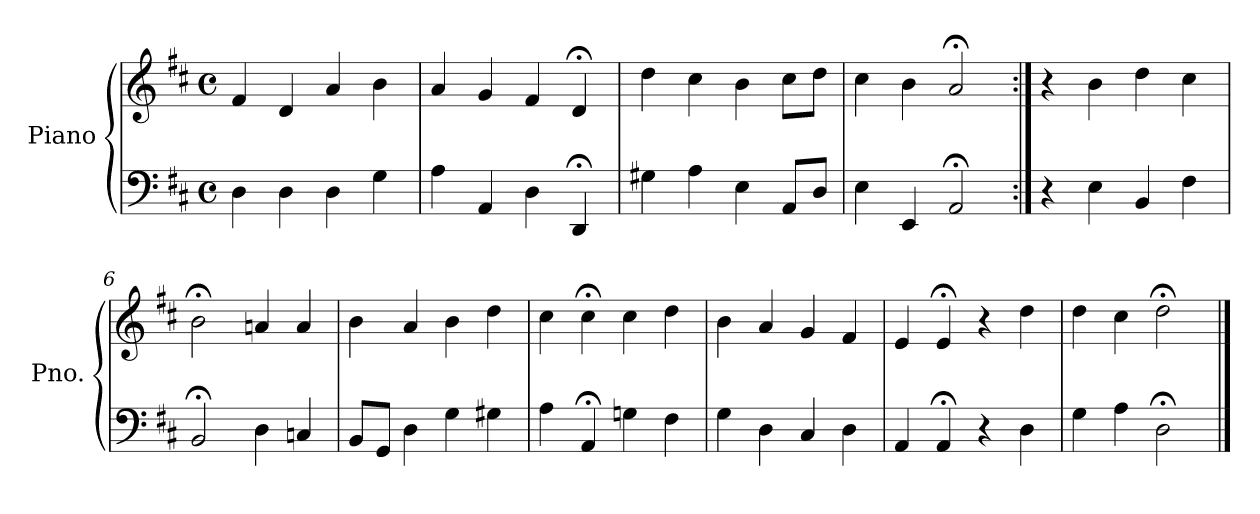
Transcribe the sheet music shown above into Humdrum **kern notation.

**kern	**kern
*part1	*part1
*staff2	*staff1
*I"Piano	*
*I'Pno.	*
*clefF4	*clefG2
*k[f#c#]	*k[f#c#]
*M4/4	*M4/4
*met(c)	*met(c)
=1	=1
4D\	4f#/
4D\	4d/
4D\	4a/
4G\	4b\
=2	=2
4A\	4a/
4AA/	4g/
4D\	4f#/
4DD;</	4d;</
=3	=3
4G#X\	4dd\
4A\	4cc#\
4E\	4b\
8AA/L	8cc#\L
8D/J	8dd\J
=4	=4
4E\	4cc#\
4EE/	4b\
2AA;</	2a;</
=5:|!	=5:|!
4r	4r
4E\	4b\
4BB/	4dd\
4F#\	4cc#\
=6	=6
2BB;</	2b;<\
4D\	4an/
4Cn/	4a/
=7	=7
8BB/L	4b\
8GG/J	.
4D\	4a/
4G\	4b\
4G#X\	4dd\
!!LO:LB:g=z
=8	=8
4A\	4cc#\
4AA;</	4cc#;<\
4Gn\	4cc#\
4F#\	4dd\
=9	=9
4G\	4b\
4D\	4a/
4C#/	4g/
4D\	4f#/
=10	=10
4AA/	4e/
4AA;</	4e;</
4r	4r
4D\	4dd\
=11	=11
4G\	4dd\
4A\	4cc#\
2D;<\	2dd;<\
==	==
*-	*-
